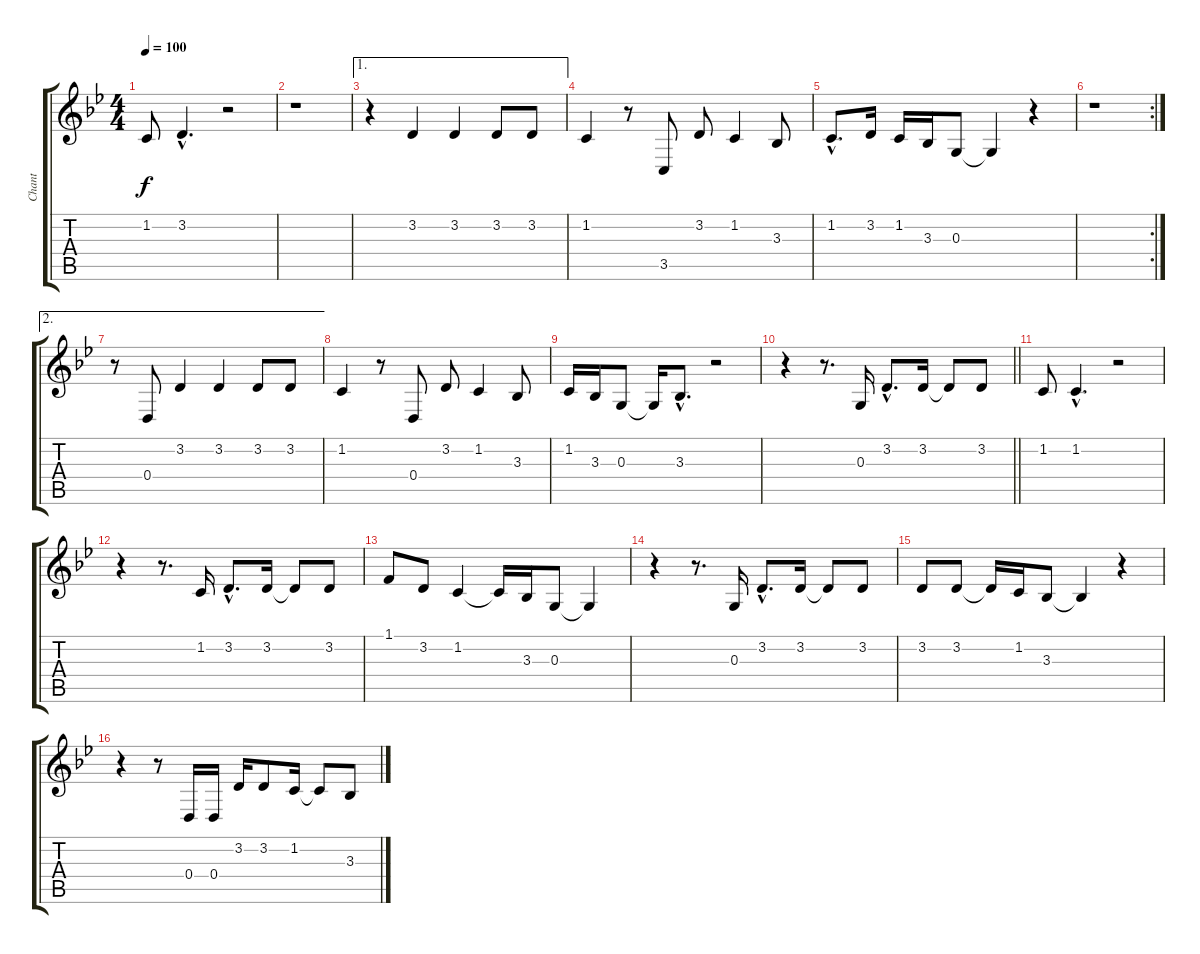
\track ("Chant" "Chant") {instrument choiraahs}
\staff {score tabs}
\tuning (E4 B3 G3 D3 A2 E2) {hide}
\ts (4 4)
\tempo 100
\clef g2
\ks bb
1.2.8{dy f} 3.2{hac}.4{d} r.2 |
r.1 |
\ae 1
r.4 3.2.4 3.2.4 3.2.8 3.2.8 |
1.2.4 r.8 3.5.8 3.2.8 1.2.4 3.3.8 |
1.2{hac}.8{d} 3.2.16 1.2.16 3.3.16 0.3.8 0.3{t}.4 r.4 |
\rc 2
r.1 |
\ae 2
r.8 0.4.8 3.2.4 3.2.4 3.2.8 3.2.8 |
1.2.4 r.8 0.4.8 3.2.8 1.2.4 3.3.8 |
1.2.16 3.3.16 0.3.8 0.3{t}.16 3.3{hac}.8{d} r.2 |
\barLineRight lightlight
r.4 r.8{d} 0.3.16 3.2{hac}.8{d} 3.2.16 3.2{t}.8 3.2.8 |
1.2.8 1.2{hac}.4{d} r.2 |
r.4 r.8{d} 1.2.16 3.2{hac}.8{d} 3.2.16 3.2{t}.8 3.2.8 |
1.1.8 3.2.8 1.2.4 1.2{t}.16 3.3.16 0.3.8 0.3{t}.4 |
r.4 r.8{d} 0.3.16 3.2{hac}.8{d} 3.2.16 3.2{t}.8 3.2.8 |
3.2.8 3.2.8 3.2{t}.16 1.2.16 3.3.8 3.3{t}.4 r.4 |
r.4 r.8 0.4.16 0.4.16 3.2.16 3.2.8 1.2.16 1.2{t}.8 3.3.8
